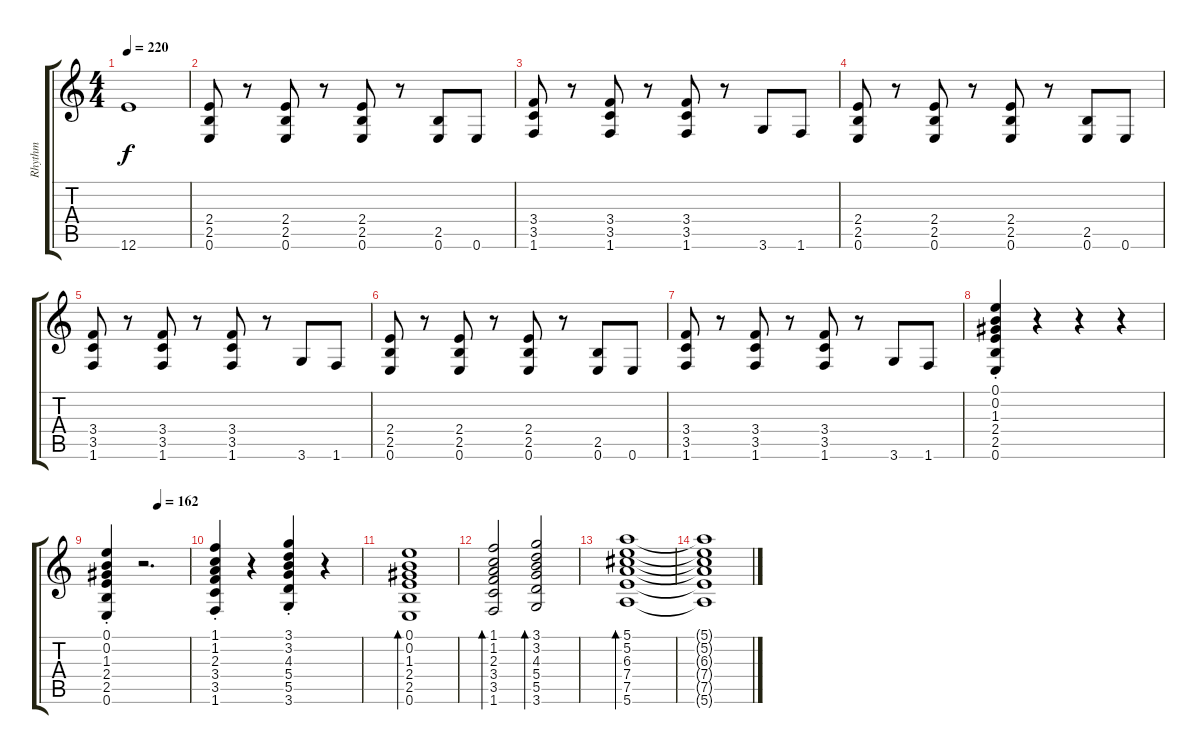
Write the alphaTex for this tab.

\track ("Rhythm" "Rhythm") {instrument electricguitarmuted}
\staff {score tabs}
\tuning (E4 B3 G3 D3 A2 E2) {hide}
\ts (4 4)
\tempo 220
\clef g2
\ks c
12.6{t}.1{dy f} |
(2.4 2.5 0.6).8 r.8 (2.4 2.5 0.6).8 r.8 (2.4 2.5 0.6).8 r.8 (2.5 0.6).8 0.6.8 |
(3.4 3.5 1.6).8 r.8 (3.4 3.5 1.6).8 r.8 (3.4 3.5 1.6).8 r.8 3.6.8 1.6.8 |
(2.4 2.5 0.6).8 r.8 (2.4 2.5 0.6).8 r.8 (2.4 2.5 0.6).8 r.8 (2.5 0.6).8 0.6.8 |
(3.4 3.5 1.6).8 r.8 (3.4 3.5 1.6).8 r.8 (3.4 3.5 1.6).8 r.8 3.6.8 1.6.8 |
(2.4 2.5 0.6).8 r.8 (2.4 2.5 0.6).8 r.8 (2.4 2.5 0.6).8 r.8 (2.5 0.6).8 0.6.8 |
(3.4 3.5 1.6).8 r.8 (3.4 3.5 1.6).8 r.8 (3.4 3.5 1.6).8 r.8 3.6.8 1.6.8 |
(0.1{st} 0.2{st} 1.3{st} 2.4{st} 2.5{st} 0.6{st}).4 r.4 r.4 r.4 |
\tempo (162 0.625)
(0.1{st} 0.2{st} 1.3{st} 2.4{st} 2.5{st} 0.6{st}).4 r.2{d} |
(1.1{st} 1.2{st} 2.3{st} 3.4{st} 3.5{st} 1.6{st}).4 r.4 (3.1{st} 3.2{st} 4.3{st} 5.4{st} 5.5{st} 3.6{st}).4 r.4 |
(0.1 0.2 1.3 2.4 2.5 0.6).1{bd 480} |
(1.1 1.2 2.3 3.4 3.5 1.6).2{bd 240} (3.1 3.2 4.3 5.4 5.5 3.6).2{bd 240} |
(5.1 5.2 6.3 7.4 7.5 5.6).1{bd 480} |
(5.1{t} 5.2{t} 6.3{t} 7.4{t} 7.5{t} 5.6{t}).1
